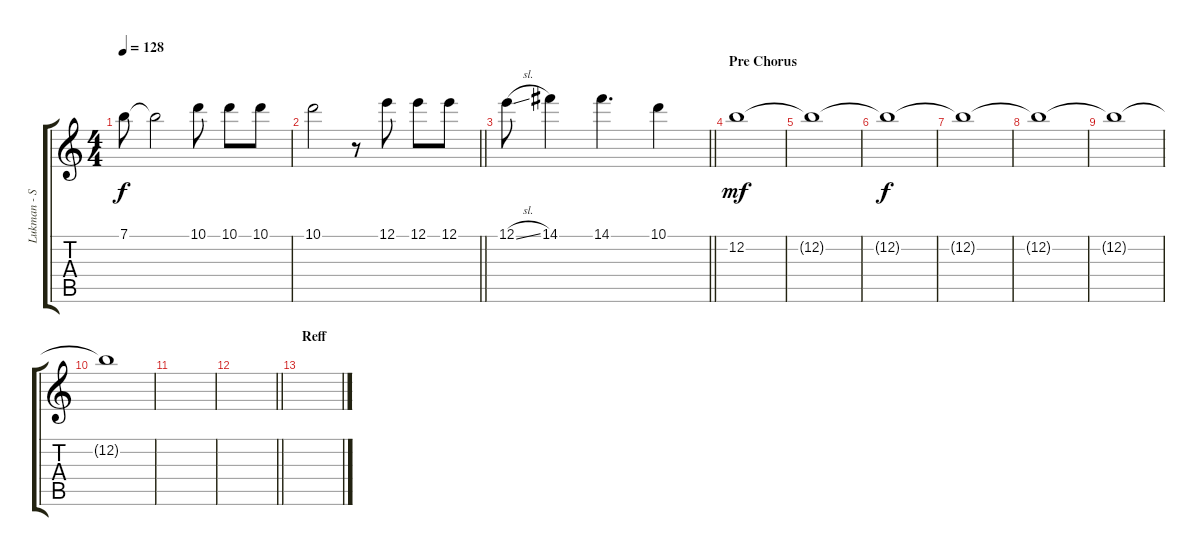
\track ("Lukman - Solo Melody" "Lukman - S") {instrument distortionguitar}
\staff {score tabs}
\tuning (E4 B3 G3 D3 A2 E2) {hide}
\ts (4 4)
\tempo 128
\clef g2
\ks c
7.1.8{dy f} 7.1{t}.2 10.1.8 10.1.8 10.1.8 |
\barLineRight lightlight
10.1.2 r.8 12.1.8 12.1.8 12.1.8 |
\barLineRight lightlight
12.1{sl}.8 14.1.4 14.1.4{d} 10.1.4 |
\section ("" "Pre Chorus")
12.2.1{dy mf volume 0} |
12.2{t}.1 |
12.2{t}.1{dy f} |
12.2{t}.1 |
12.2{t}.1 |
12.2{t}.1 |
12.2{t}.1 |
|
\barLineRight lightlight
|
\section ("" "Reff")
